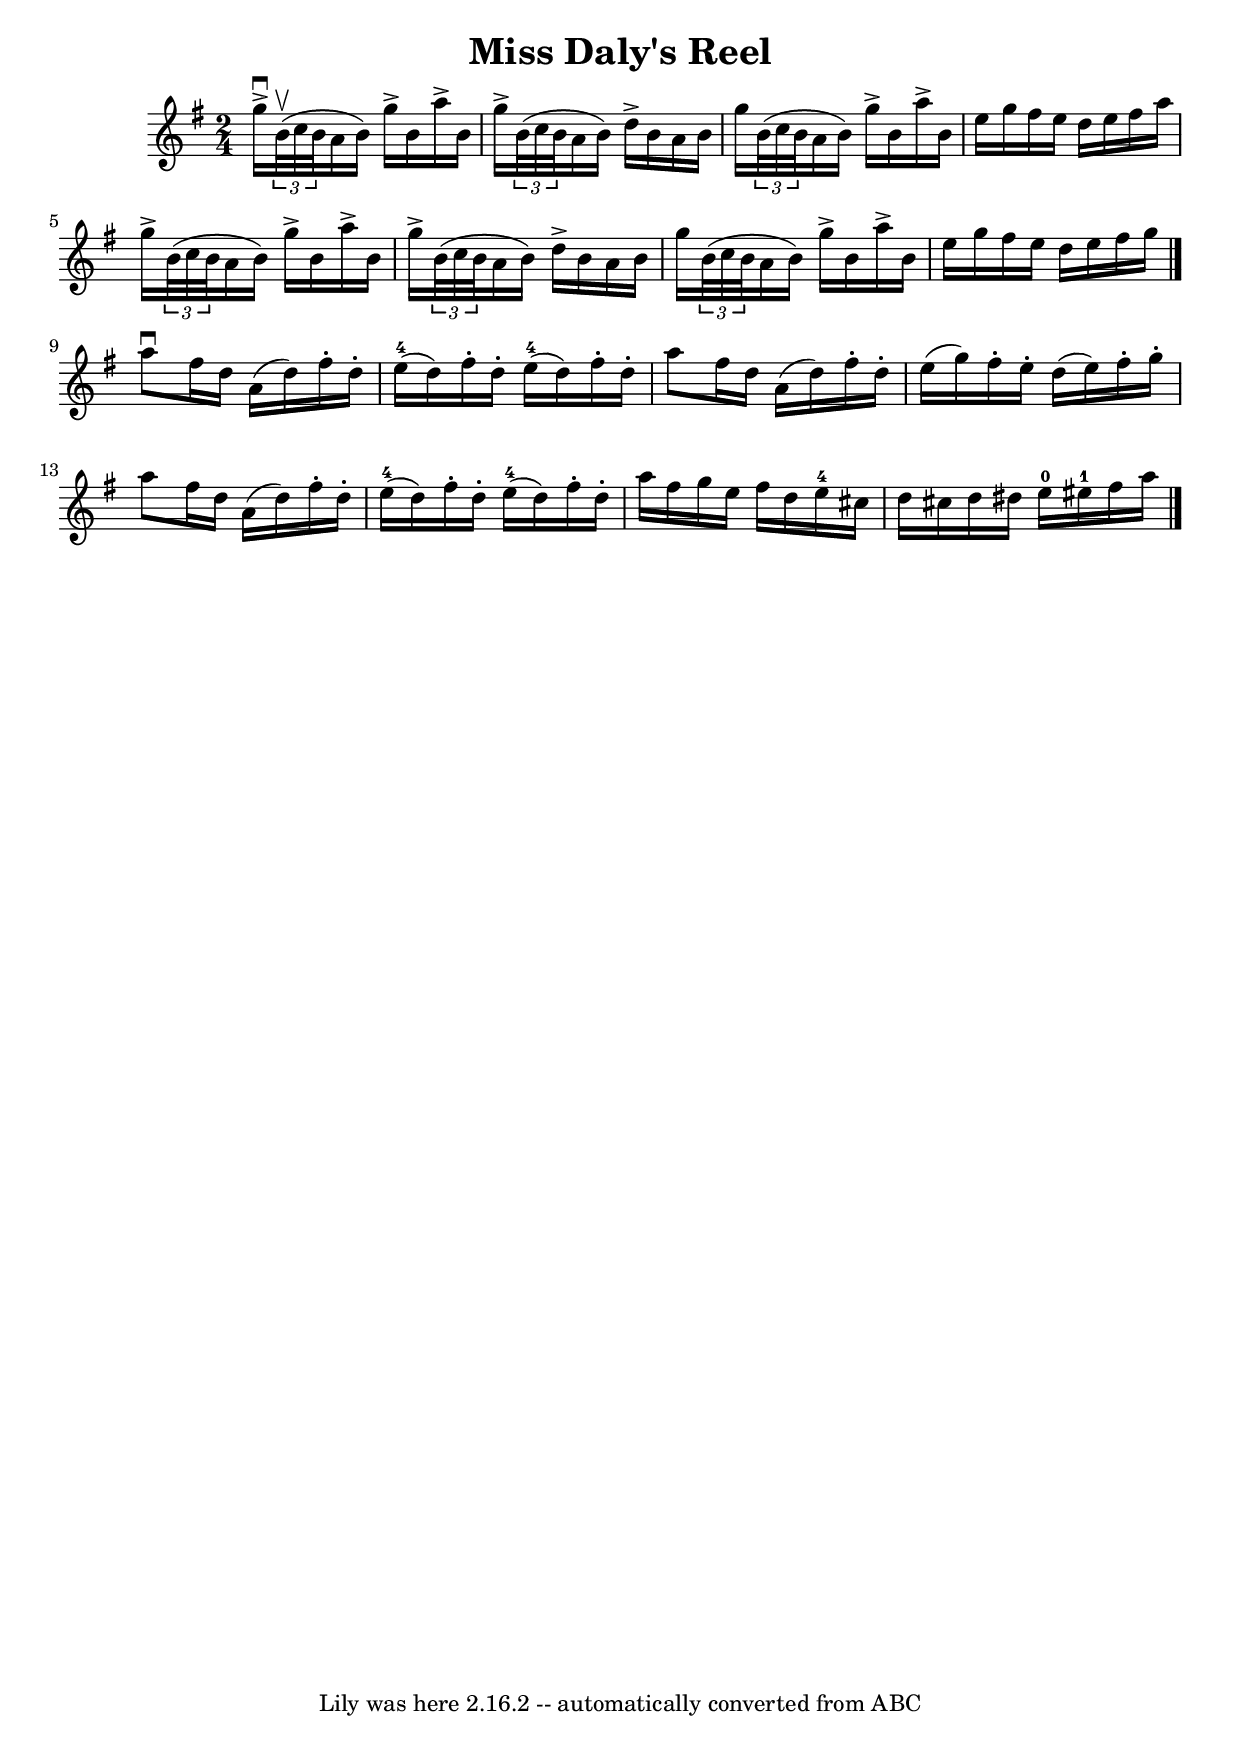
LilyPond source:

\version "2.16.2"
\include "Mammoth.ily"
\header {
  %% book = "Ryan's Mammoth Collection"
  crossRefNumber = "1"
  footnotes = "\\\\367"
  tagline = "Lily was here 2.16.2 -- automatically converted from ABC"
  title = "Miss Daly's Reel"

}
voicedefault =  {


  \time 2/4 
  \key g \major
 g''16^\downbow^\accent   \times 2/3 { b'32 
						      ^\upbow(c''32 b'32  
						    } a'16 b'16) g''16^\accent b'16 a''16 
  ^\accent b'16    |
  g''16^\accent   \times 2/3 { b'32 (c''32    
			       b'32  
			     } a'16 b'16) d''16^\accent b'16 a'16 b'16    |
  
  g''16    \times 2/3 { b'32 (c''32 b'32  
		      } a'16 b'16) g''16 
  ^\accent b'16 a''16^\accent b'16    |
  e''16 g''16    
  fis''16 e''16 d''16 e''16 fis''16 a''16    |
  g''16 
  ^\accent   \times 2/3 { b'32 (c''32 b'32  
			} a'16 b'16) g''16 
  ^\accent b'16 a''16^\accent b'16    |
  g''16^\accent   
  \times 2/3 { b'32 (c''32 b'32  
	     } a'16 b'16) d''16^\accent   
  b'16 a'16 b'16    |
  g''16    \times 2/3 { b'32 (c''32    
			b'32  
		      } a'16 b'16) g''16^\accent b'16 a''16^\accent b'16    
  |
  e''16 g''16 fis''16 e''16 d''16 e''16 fis''16    
  g''16    \bar "|." a''8^\downbow fis''16 d''16 a'16 (d''16)  
  fis''16 -. d''16 -.   |
  e''16-4(d''16) fis''16 -.   
  d''16 -. e''16-4(d''16) fis''16 -. d''16 -.   |
  
  a''8 fis''16 d''16 a'16 (d''16) fis''16 -. d''16 -.   
  |
  e''16 (g''16) fis''16 -. e''16 -. d''16 (e''16)   
  fis''16 -. g''16 -.   |
  a''8 fis''16 d''16 a'16 (d''16 
  ) fis''16 -. d''16 -.   |
  e''16-4(d''16) fis''16 -. 
  d''16 -. e''16-4(d''16) fis''16 -. d''16 -.   |
  
  a''16 fis''16 g''16 e''16 fis''16 d''16 e''16-4 cis''16  
  |
  d''16 cis''16 d''16 dis''16 e''16-0 eis''16 
  -1 fis''16 a''16      \bar "|."   

}

\score{
  <<

    \context Staff="default"
    {
      \voicedefault 
      
    }

  >>
  \layout {
    
  }
  \midi {
  }

}
